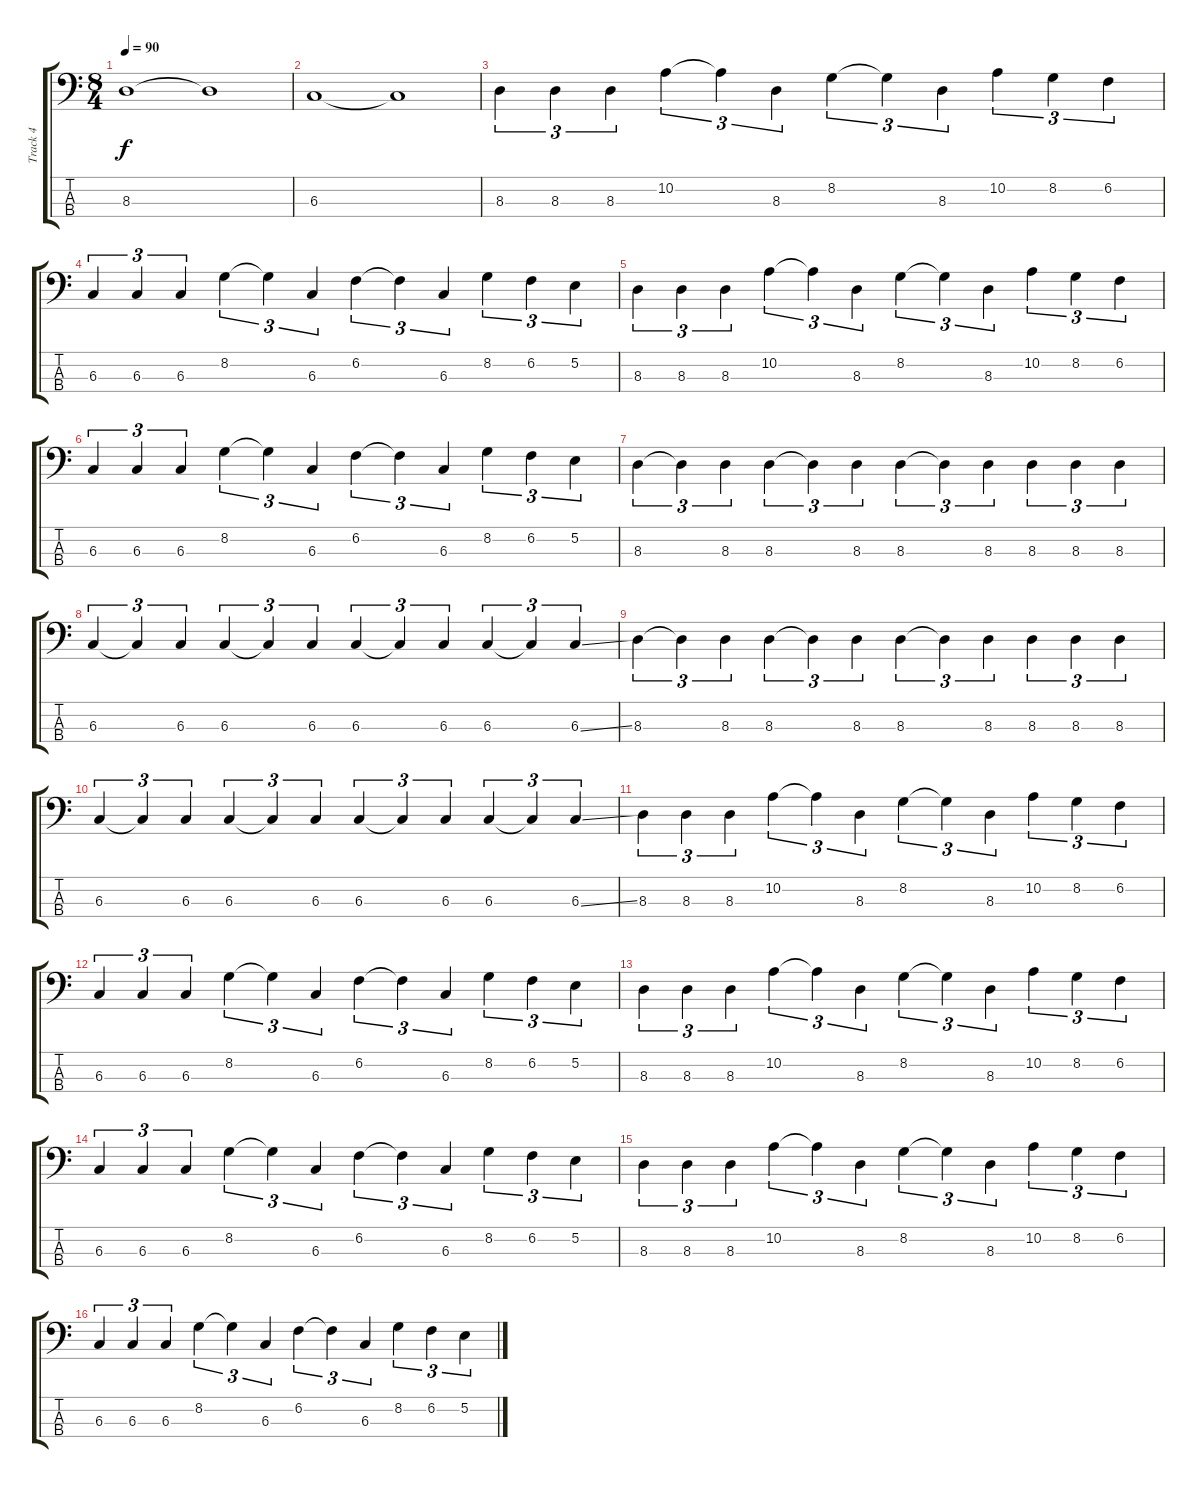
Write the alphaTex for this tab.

\track ("Track 4" "Track 4") {instrument electricbasspick}
\staff {score tabs}
\tuning (E2 B1 Gb1 Db1) {hide}
\ts (8 4)
\tempo 90
\clef f4
\ks c
8.3.1{dy f} 8.3{t}.1 |
6.3.1 6.3{t}.1 |
8.3.4{tu (3 2)} 8.3.4{tu (3 2)} 8.3.4{tu (3 2)} 10.2.4{tu (3 2)} 10.2{t}.4{tu (3 2)} 8.3.4{tu (3 2)} 8.2.4{tu (3 2)} 8.2{t}.4{tu (3 2)} 8.3.4{tu (3 2)} 10.2.4{tu (3 2)} 8.2.4{tu (3 2)} 6.2.4{tu (3 2)} |
6.3.4{tu (3 2)} 6.3.4{tu (3 2)} 6.3.4{tu (3 2)} 8.2.4{tu (3 2)} 8.2{t}.4{tu (3 2)} 6.3.4{tu (3 2)} 6.2.4{tu (3 2)} 6.2{t}.4{tu (3 2)} 6.3.4{tu (3 2)} 8.2.4{tu (3 2)} 6.2.4{tu (3 2)} 5.2.4{tu (3 2)} |
8.3.4{tu (3 2)} 8.3.4{tu (3 2)} 8.3.4{tu (3 2)} 10.2.4{tu (3 2)} 10.2{t}.4{tu (3 2)} 8.3.4{tu (3 2)} 8.2.4{tu (3 2)} 8.2{t}.4{tu (3 2)} 8.3.4{tu (3 2)} 10.2.4{tu (3 2)} 8.2.4{tu (3 2)} 6.2.4{tu (3 2)} |
6.3.4{tu (3 2)} 6.3.4{tu (3 2)} 6.3.4{tu (3 2)} 8.2.4{tu (3 2)} 8.2{t}.4{tu (3 2)} 6.3.4{tu (3 2)} 6.2.4{tu (3 2)} 6.2{t}.4{tu (3 2)} 6.3.4{tu (3 2)} 8.2.4{tu (3 2)} 6.2.4{tu (3 2)} 5.2.4{tu (3 2)} |
8.3.4{tu (3 2)} 8.3{t}.4{tu (3 2)} 8.3.4{tu (3 2)} 8.3.4{tu (3 2)} 8.3{t}.4{tu (3 2)} 8.3.4{tu (3 2)} 8.3.4{tu (3 2)} 8.3{t}.4{tu (3 2)} 8.3.4{tu (3 2)} 8.3.4{tu (3 2)} 8.3.4{tu (3 2)} 8.3.4{tu (3 2)} |
6.3.4{tu (3 2)} 6.3{t}.4{tu (3 2)} 6.3.4{tu (3 2)} 6.3.4{tu (3 2)} 6.3{t}.4{tu (3 2)} 6.3.4{tu (3 2)} 6.3.4{tu (3 2)} 6.3{t}.4{tu (3 2)} 6.3.4{tu (3 2)} 6.3.4{tu (3 2)} 6.3{t}.4{tu (3 2)} 6.3{ss}.4{tu (3 2)} |
8.3.4{tu (3 2)} 8.3{t}.4{tu (3 2)} 8.3.4{tu (3 2)} 8.3.4{tu (3 2)} 8.3{t}.4{tu (3 2)} 8.3.4{tu (3 2)} 8.3.4{tu (3 2)} 8.3{t}.4{tu (3 2)} 8.3.4{tu (3 2)} 8.3.4{tu (3 2)} 8.3.4{tu (3 2)} 8.3.4{tu (3 2)} |
6.3.4{tu (3 2)} 6.3{t}.4{tu (3 2)} 6.3.4{tu (3 2)} 6.3.4{tu (3 2)} 6.3{t}.4{tu (3 2)} 6.3.4{tu (3 2)} 6.3.4{tu (3 2)} 6.3{t}.4{tu (3 2)} 6.3.4{tu (3 2)} 6.3.4{tu (3 2)} 6.3{t}.4{tu (3 2)} 6.3{ss}.4{tu (3 2)} |
8.3.4{tu (3 2)} 8.3.4{tu (3 2)} 8.3.4{tu (3 2)} 10.2.4{tu (3 2)} 10.2{t}.4{tu (3 2)} 8.3.4{tu (3 2)} 8.2.4{tu (3 2)} 8.2{t}.4{tu (3 2)} 8.3.4{tu (3 2)} 10.2.4{tu (3 2)} 8.2.4{tu (3 2)} 6.2.4{tu (3 2)} |
6.3.4{tu (3 2)} 6.3.4{tu (3 2)} 6.3.4{tu (3 2)} 8.2.4{tu (3 2)} 8.2{t}.4{tu (3 2)} 6.3.4{tu (3 2)} 6.2.4{tu (3 2)} 6.2{t}.4{tu (3 2)} 6.3.4{tu (3 2)} 8.2.4{tu (3 2)} 6.2.4{tu (3 2)} 5.2.4{tu (3 2)} |
8.3.4{tu (3 2)} 8.3.4{tu (3 2)} 8.3.4{tu (3 2)} 10.2.4{tu (3 2)} 10.2{t}.4{tu (3 2)} 8.3.4{tu (3 2)} 8.2.4{tu (3 2)} 8.2{t}.4{tu (3 2)} 8.3.4{tu (3 2)} 10.2.4{tu (3 2)} 8.2.4{tu (3 2)} 6.2.4{tu (3 2)} |
6.3.4{tu (3 2)} 6.3.4{tu (3 2)} 6.3.4{tu (3 2)} 8.2.4{tu (3 2)} 8.2{t}.4{tu (3 2)} 6.3.4{tu (3 2)} 6.2.4{tu (3 2)} 6.2{t}.4{tu (3 2)} 6.3.4{tu (3 2)} 8.2.4{tu (3 2)} 6.2.4{tu (3 2)} 5.2.4{tu (3 2)} |
8.3.4{tu (3 2)} 8.3.4{tu (3 2)} 8.3.4{tu (3 2)} 10.2.4{tu (3 2)} 10.2{t}.4{tu (3 2)} 8.3.4{tu (3 2)} 8.2.4{tu (3 2)} 8.2{t}.4{tu (3 2)} 8.3.4{tu (3 2)} 10.2.4{tu (3 2)} 8.2.4{tu (3 2)} 6.2.4{tu (3 2)} |
6.3.4{tu (3 2)} 6.3.4{tu (3 2)} 6.3.4{tu (3 2)} 8.2.4{tu (3 2)} 8.2{t}.4{tu (3 2)} 6.3.4{tu (3 2)} 6.2.4{tu (3 2)} 6.2{t}.4{tu (3 2)} 6.3.4{tu (3 2)} 8.2.4{tu (3 2)} 6.2.4{tu (3 2)} 5.2.4{tu (3 2)}
